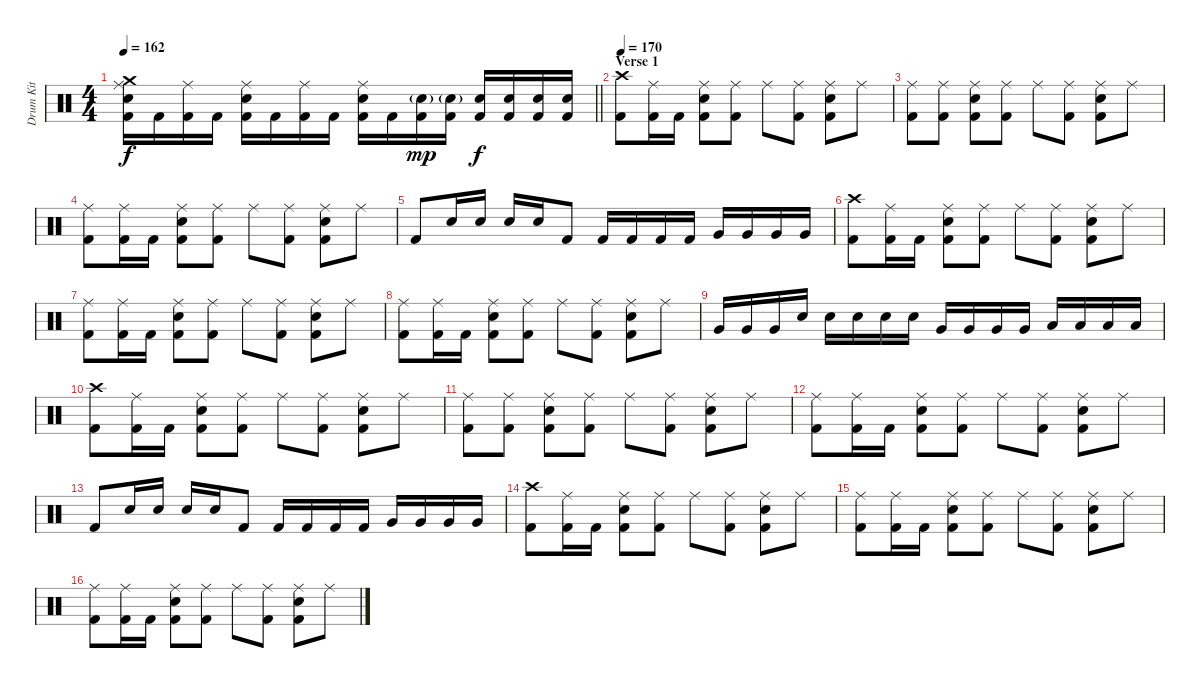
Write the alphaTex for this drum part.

\track ("Drum Kit" "Drum Kit") {instrument percussion}
\staff {score}
\articulation defaults
\ts (4 4)
\tempo 162
\clef neutral
\barLineRight lightlight
\ks c
("Crash medium (hit)" "Ride (middle)" "Electric Snare (hit)" "Kick (hit) 2").16{dy f} "Kick (hit) 2".16 ("Ride (middle)" "Kick (hit) 2").16 "Kick (hit) 2".16 ("Ride (middle)" "Electric Snare (hit)" "Kick (hit) 2").16 "Kick (hit) 2".16 ("Ride (middle)" "Kick (hit) 2").16 "Kick (hit) 2".16 ("Ride (middle)" "Electric Snare (hit)" "Kick (hit) 2").16 "Kick (hit) 2".16 ("Electric Snare (hit)"{g} "Kick (hit) 2").16{dy mp} ("Electric Snare (hit)"{g} "Kick (hit) 2").16 ("Electric Snare (hit)" "Kick (hit) 2").16{dy f} ("Electric Snare (hit)" "Kick (hit) 2").16 ("Electric Snare (hit)" "Kick (hit) 2").16 ("Electric Snare (hit)" "Kick (hit) 2").16 |
\section ("" "Verse 1")
\tempo 170
("Crash high (hit)" "Kick (hit) 2").8 ("Ride (middle)" "Kick (hit) 2").16 "Kick (hit) 2".16 ("Ride (middle)" "Electric Snare (hit)" "Kick (hit) 2").8 ("Ride (middle)" "Kick (hit) 2").8 "Ride (middle)".8 ("Ride (middle)" "Kick (hit) 2").8 ("Ride (middle)" "Electric Snare (hit)" "Kick (hit) 2").8 "Ride (middle)".8 |
("Ride (middle)" "Kick (hit) 2").8 ("Ride (middle)" "Kick (hit) 2").8 ("Ride (middle)" "Electric Snare (hit)" "Kick (hit) 2").8 ("Ride (middle)" "Kick (hit) 2").8 "Ride (middle)".8 ("Ride (middle)" "Kick (hit) 2").8 ("Ride (middle)" "Electric Snare (hit)" "Kick (hit) 2").8 "Ride (middle)".8 |
("Ride (middle)" "Kick (hit) 2").8 ("Ride (middle)" "Kick (hit) 2").16 "Kick (hit) 2".16 ("Ride (middle)" "Electric Snare (hit)" "Kick (hit) 2").8 ("Ride (middle)" "Kick (hit) 2").8 "Ride (middle)".8 ("Ride (middle)" "Kick (hit) 2").8 ("Ride (middle)" "Electric Snare (hit)" "Kick (hit) 2").8 "Ride (middle)".8 |
"Kick (hit) 2".8 "Electric Snare (hit)".16 "Electric Snare (hit)".16 "Electric Snare (hit)".16 "Electric Snare (hit)".16 "Kick (hit) 2".8 "Kick (hit) 2".16 "Kick (hit) 2".16 "Kick (hit) 2".16 "Kick (hit) 2".16 "Very Low Tom (hit)".16 "Very Low Tom (hit)".16 "Very Low Tom (hit)".16 "Very Low Tom (hit)".16 |
("Crash high (hit)" "Kick (hit) 2").8 ("Ride (middle)" "Kick (hit) 2").16 "Kick (hit) 2".16 ("Ride (middle)" "Electric Snare (hit)" "Kick (hit) 2").8 ("Ride (middle)" "Kick (hit) 2").8 "Ride (middle)".8 ("Ride (middle)" "Kick (hit) 2").8 ("Ride (middle)" "Electric Snare (hit)" "Kick (hit) 2").8 "Ride (middle)".8 |
("Ride (middle)" "Kick (hit) 2").8 ("Ride (middle)" "Kick (hit) 2").16 "Kick (hit) 2".16 ("Ride (middle)" "Electric Snare (hit)" "Kick (hit) 2").8 ("Ride (middle)" "Kick (hit) 2").8 "Ride (middle)".8 ("Ride (middle)" "Kick (hit) 2").8 ("Ride (middle)" "Electric Snare (hit)" "Kick (hit) 2").8 "Ride (middle)".8 |
("Ride (middle)" "Kick (hit) 2").8 ("Ride (middle)" "Kick (hit) 2").16 "Kick (hit) 2".16 ("Ride (middle)" "Electric Snare (hit)" "Kick (hit) 2").8 ("Ride (middle)" "Kick (hit) 2").8 "Ride (middle)".8 ("Ride (middle)" "Kick (hit) 2").8 ("Ride (middle)" "Electric Snare (hit)" "Kick (hit) 2").8 "Ride (middle)".8 |
"Very Low Tom (hit)".16 "Very Low Tom (hit)".16 "Very Low Tom (hit)".16 "Electric Snare (hit)".16 "Electric Snare (hit)".16 "Electric Snare (hit)".16 "Electric Snare (hit)".16 "Electric Snare (hit)".16 "Very Low Tom (hit)".16 "Very Low Tom (hit)".16 "Very Low Tom (hit)".16 "Very Low Tom (hit)".16 "Low Floor Tom (hit)".16 "Low Floor Tom (hit)".16 "Low Floor Tom (hit)".16 "Low Floor Tom (hit)".16 |
("Crash high (hit)" "Kick (hit) 2").8 ("Ride (middle)" "Kick (hit) 2").16 "Kick (hit) 2".16 ("Ride (middle)" "Electric Snare (hit)" "Kick (hit) 2").8 ("Ride (middle)" "Kick (hit) 2").8 "Ride (middle)".8 ("Ride (middle)" "Kick (hit) 2").8 ("Ride (middle)" "Electric Snare (hit)" "Kick (hit) 2").8 "Ride (middle)".8 |
("Ride (middle)" "Kick (hit) 2").8 ("Ride (middle)" "Kick (hit) 2").8 ("Ride (middle)" "Electric Snare (hit)" "Kick (hit) 2").8 ("Ride (middle)" "Kick (hit) 2").8 "Ride (middle)".8 ("Ride (middle)" "Kick (hit) 2").8 ("Ride (middle)" "Electric Snare (hit)" "Kick (hit) 2").8 "Ride (middle)".8 |
("Ride (middle)" "Kick (hit) 2").8 ("Ride (middle)" "Kick (hit) 2").16 "Kick (hit) 2".16 ("Ride (middle)" "Electric Snare (hit)" "Kick (hit) 2").8 ("Ride (middle)" "Kick (hit) 2").8 "Ride (middle)".8 ("Ride (middle)" "Kick (hit) 2").8 ("Ride (middle)" "Electric Snare (hit)" "Kick (hit) 2").8 "Ride (middle)".8 |
"Kick (hit) 2".8 "Electric Snare (hit)".16 "Electric Snare (hit)".16 "Electric Snare (hit)".16 "Electric Snare (hit)".16 "Kick (hit) 2".8 "Kick (hit) 2".16 "Kick (hit) 2".16 "Kick (hit) 2".16 "Kick (hit) 2".16 "Very Low Tom (hit)".16 "Very Low Tom (hit)".16 "Very Low Tom (hit)".16 "Very Low Tom (hit)".16 |
("Crash high (hit)" "Kick (hit) 2").8 ("Ride (middle)" "Kick (hit) 2").16 "Kick (hit) 2".16 ("Ride (middle)" "Electric Snare (hit)" "Kick (hit) 2").8 ("Ride (middle)" "Kick (hit) 2").8 "Ride (middle)".8 ("Ride (middle)" "Kick (hit) 2").8 ("Ride (middle)" "Electric Snare (hit)" "Kick (hit) 2").8 "Ride (middle)".8 |
("Ride (middle)" "Kick (hit) 2").8 ("Ride (middle)" "Kick (hit) 2").16 "Kick (hit) 2".16 ("Ride (middle)" "Electric Snare (hit)" "Kick (hit) 2").8 ("Ride (middle)" "Kick (hit) 2").8 "Ride (middle)".8 ("Ride (middle)" "Kick (hit) 2").8 ("Ride (middle)" "Electric Snare (hit)" "Kick (hit) 2").8 "Ride (middle)".8 |
("Ride (middle)" "Kick (hit) 2").8 ("Ride (middle)" "Kick (hit) 2").16 "Kick (hit) 2".16 ("Ride (middle)" "Electric Snare (hit)" "Kick (hit) 2").8 ("Ride (middle)" "Kick (hit) 2").8 "Ride (middle)".8 ("Ride (middle)" "Kick (hit) 2").8 ("Ride (middle)" "Electric Snare (hit)" "Kick (hit) 2").8 "Ride (middle)".8
